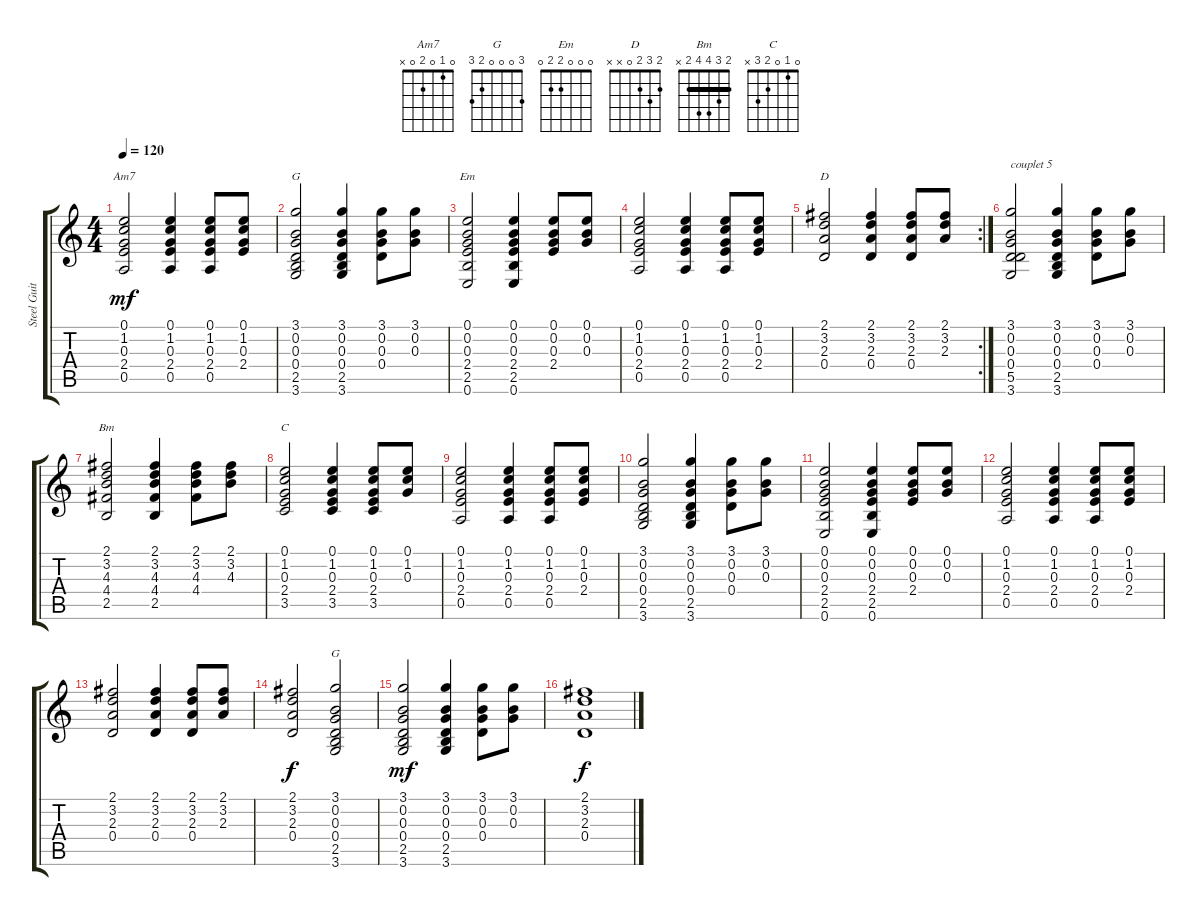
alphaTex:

\track ("Steel Guitar" "Steel Guit") {instrument acousticguitarsteel}
\staff {score tabs}
\tuning (E4 B3 G3 D3 A2 E2) {hide}
\chord ("Am7" 0 1 0 2 0 x)
\chord ("G" x x x x x x)
\chord ("Em" 0 0 0 2 2 0)
\chord ("D" 2 3 2 0 x x)
\chord ("Bm" 2 3 4 4 2 x) {barre 2}
\chord ("C" 0 1 0 2 3 x)
\chord ("G" 3 0 0 0 2 3)
\ts (4 4)
\tempo 120
\clef g2
\ks c
(0.1 1.2 0.3 2.4 0.5).2{ch "Am7" dy mf} (0.1 1.2 0.3 2.4 0.5).4 (0.1 1.2 0.3 2.4 0.5).8 (0.1 1.2 0.3 2.4).8 |
(3.1 0.2 0.3 0.4 2.5 3.6).2{ch "G"} (3.1 0.2 0.3 0.4 2.5 3.6).4 (3.1 0.2 0.3 0.4).8 (3.1 0.2 0.3).8 |
(0.1 0.2 0.3 2.4 2.5 0.6).2{ch "Em"} (0.1 0.2 0.3 2.4 2.5 0.6).4 (0.1 0.2 0.3 2.4).8 (0.1 0.2 0.3).8 |
(0.1 1.2 0.3 2.4 0.5).2 (0.1 1.2 0.3 2.4 0.5).4 (0.1 1.2 0.3 2.4 0.5).8 (0.1 1.2 0.3 2.4).8 |
\rc 2
(2.1 3.2 2.3 0.4).2{ch "D"} (2.1 3.2 2.3 0.4).4 (2.1 3.2 2.3 0.4).8 (2.1 3.2 2.3).8 |
(3.1 0.2 0.3 0.4 5.5 3.6).2{txt "couplet 5"} (3.1 0.2 0.3 0.4 2.5 3.6).4 (3.1 0.2 0.3 0.4).8 (3.1 0.2 0.3).8 |
(2.1 3.2 4.3 4.4 2.5).2{ch "Bm"} (2.1 3.2 4.3 4.4 2.5).4 (2.1 3.2 4.3 4.4).8 (2.1 3.2 4.3).8 |
(0.1 1.2 0.3 2.4 3.5).2{ch "C"} (0.1 1.2 0.3 2.4 3.5).4 (0.1 1.2 0.3 2.4 3.5).8 (0.1 1.2 0.3).8 |
(0.1 1.2 0.3 2.4 0.5).2 (0.1 1.2 0.3 2.4 0.5).4 (0.1 1.2 0.3 2.4 0.5).8 (0.1 1.2 0.3 2.4).8 |
(3.1 0.2 0.3 0.4 2.5 3.6).2 (3.1 0.2 0.3 0.4 2.5 3.6).4 (3.1 0.2 0.3 0.4).8 (3.1 0.2 0.3).8 |
(0.1 0.2 0.3 2.4 2.5 0.6).2 (0.1 0.2 0.3 2.4 2.5 0.6).4 (0.1 0.2 0.3 2.4).8 (0.1 0.2 0.3).8 |
(0.1 1.2 0.3 2.4 0.5).2 (0.1 1.2 0.3 2.4 0.5).4 (0.1 1.2 0.3 2.4 0.5).8 (0.1 1.2 0.3 2.4).8 |
(2.1 3.2 2.3 0.4).2 (2.1 3.2 2.3 0.4).4 (2.1 3.2 2.3 0.4).8 (2.1 3.2 2.3).8 |
(2.1 3.2 2.3 0.4).2{dy f} (3.1 0.2 0.3 0.4 2.5 3.6).2{ch "G"} |
(3.1 0.2 0.3 0.4 2.5 3.6).2{dy mf} (3.1 0.2 0.3 0.4 2.5 3.6).4 (3.1 0.2 0.3 0.4).8 (3.1 0.2 0.3).8 |
(2.1 3.2 2.3 0.4).1{dy f}
